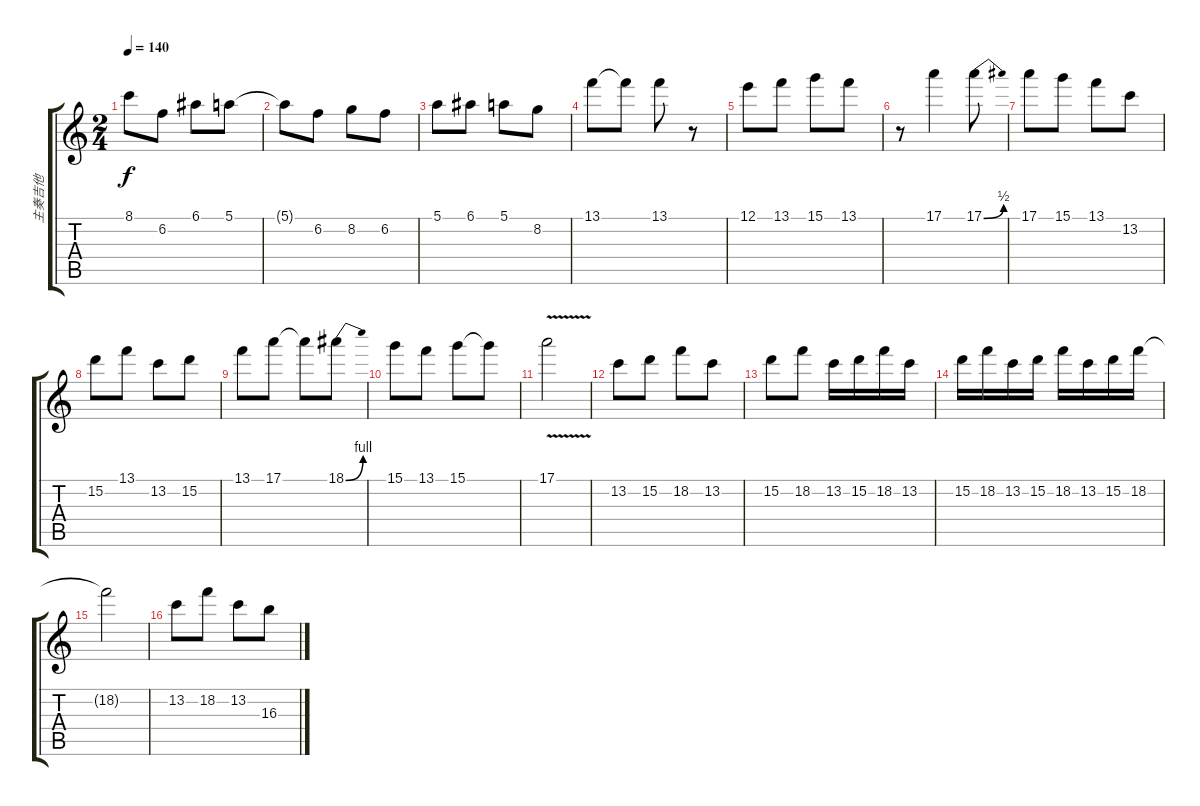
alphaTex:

\track ("主奏吉他" "主奏吉他") {instrument acousticguitarsteel}
\staff {score tabs}
\tuning (E4 B3 G3 D3 A2 E2) {hide}
\ts (2 4)
\tempo 140
\clef g2
\ks c
8.1.8{dy f} 6.2.8 6.1.8 5.1.8 |
5.1{t}.8 6.2.8 8.2.8 6.2.8 |
5.1.8 6.1.8 5.1.8 8.2.8 |
13.1.8 13.1{t}.8 13.1.8 r.8 |
12.1.8 13.1.8 15.1.8 13.1.8 |
r.8 17.1.4 17.1{be (bend 0 0 60 2)}.8 |
17.1.8 15.1.8 13.1.8 13.2.8 |
15.2.8 13.1.8 13.2.8 15.2.8 |
13.1.8 17.1.8 17.1{t}.8 18.1{be (bend 0 0 60 4)}.8 |
15.1.8 13.1.8 15.1.8 15.1{t}.8 |
17.1{v}.2 |
13.2.8 15.2.8 18.2.8 13.2.8 |
15.2.8 18.2.8 13.2.16 15.2.16 18.2.16 13.2.16 |
15.2.16 18.2.16 13.2.16 15.2.16 18.2.16 13.2.16 15.2.16 18.2.16 |
18.2{t}.2 |
13.2.8 18.2.8 13.2.8 16.3.8
